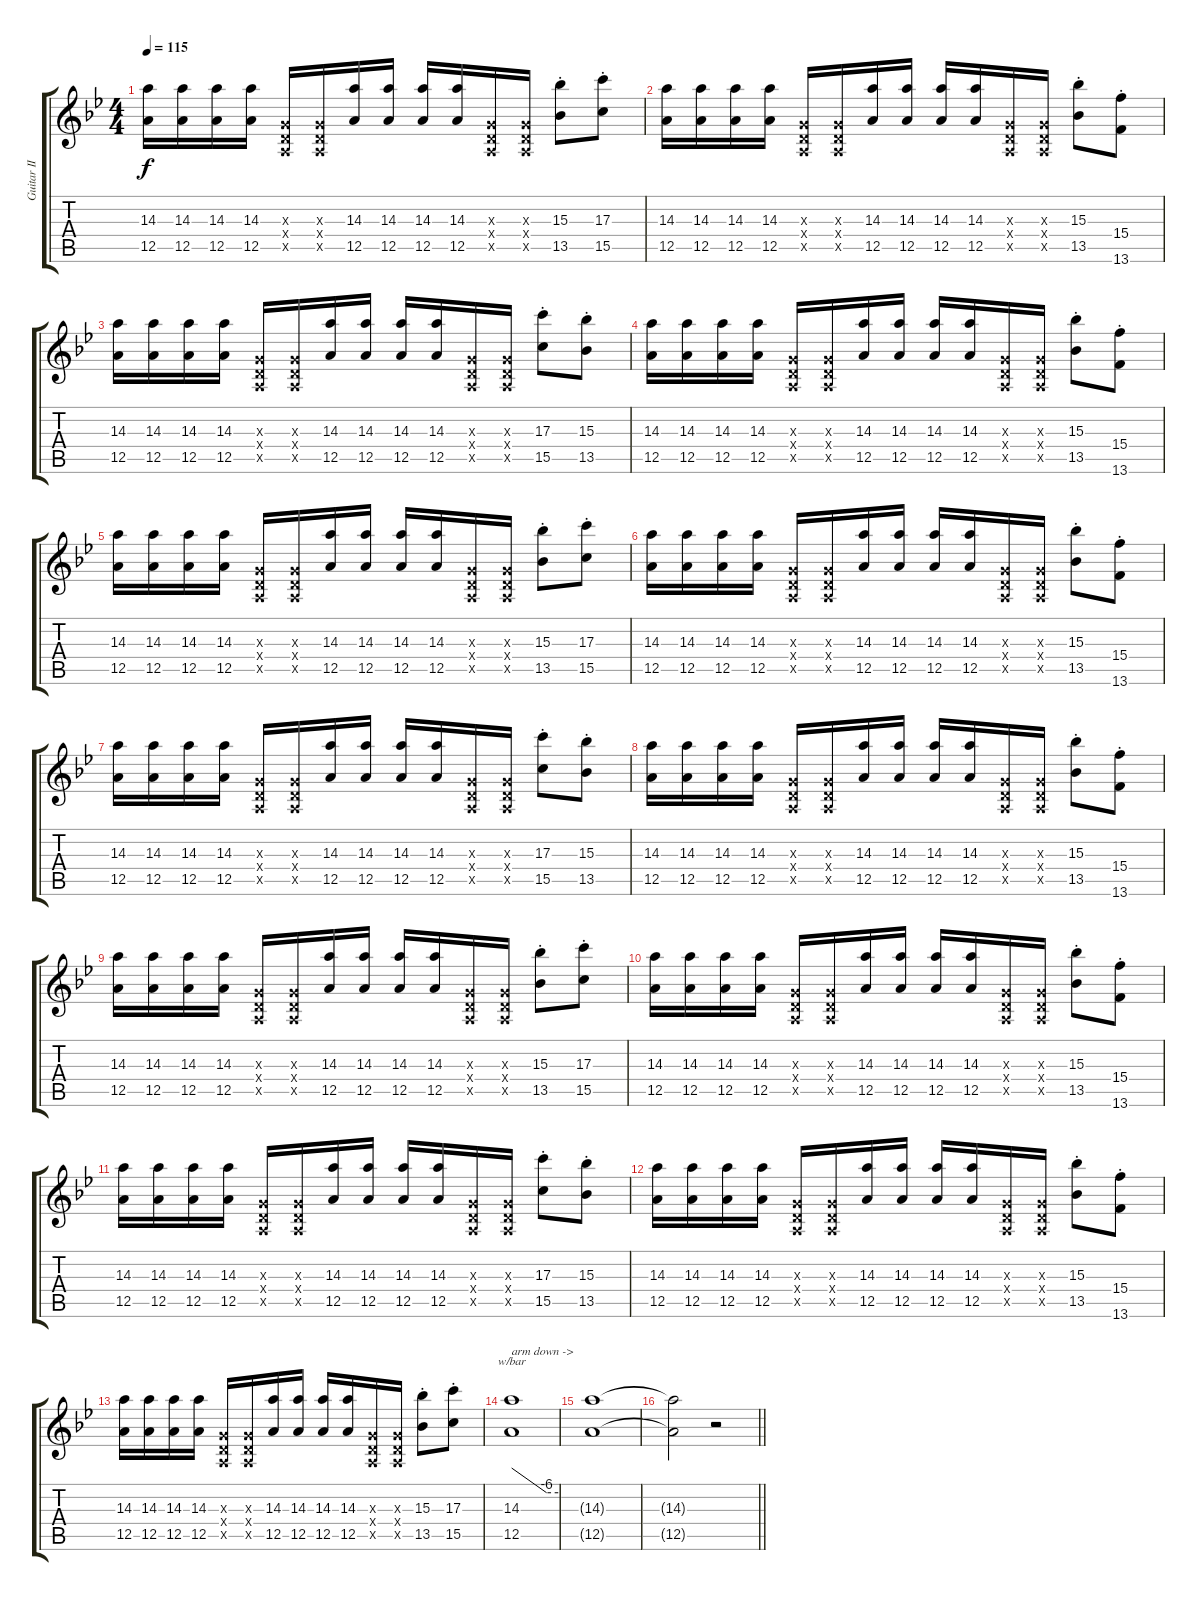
\track ("Guitar II (Aiji)" "Guitar II ") {instrument distortionguitar}
\staff {score tabs}
\tuning (E4 B3 G3 D3 A2 E2) {hide}
\ts (4 4)
\tempo 115
\clef g2
\ks bb
(14.3 12.5).16{dy f} (14.3 12.5).16 (14.3 12.5).16 (14.3 12.5).16 (0.3{x} 0.4{x} 0.5{x}).16 (0.3{x} 0.4{x} 0.5{x}).16 (14.3 12.5).16 (14.3 12.5).16 (14.3 12.5).16 (14.3 12.5).16 (0.3{x} 0.4{x} 0.5{x}).16 (0.3{x} 0.4{x} 0.5{x}).16 (15.3{st} 13.5{st}).8 (17.3{st} 15.5{st}).8 |
(14.3 12.5).16 (14.3 12.5).16 (14.3 12.5).16 (14.3 12.5).16 (0.3{x} 0.4{x} 0.5{x}).16 (0.3{x} 0.4{x} 0.5{x}).16 (14.3 12.5).16 (14.3 12.5).16 (14.3 12.5).16 (14.3 12.5).16 (0.3{x} 0.4{x} 0.5{x}).16 (0.3{x} 0.4{x} 0.5{x}).16 (15.3{st} 13.5{st}).8 (15.4{st} 13.6{st}).8 |
(14.3 12.5).16 (14.3 12.5).16 (14.3 12.5).16 (14.3 12.5).16 (0.3{x} 0.4{x} 0.5{x}).16 (0.3{x} 0.4{x} 0.5{x}).16 (14.3 12.5).16 (14.3 12.5).16 (14.3 12.5).16 (14.3 12.5).16 (0.3{x} 0.4{x} 0.5{x}).16 (0.3{x} 0.4{x} 0.5{x}).16 (17.3{st} 15.5{st}).8 (15.3{st} 13.5{st}).8 |
(14.3 12.5).16 (14.3 12.5).16 (14.3 12.5).16 (14.3 12.5).16 (0.3{x} 0.4{x} 0.5{x}).16 (0.3{x} 0.4{x} 0.5{x}).16 (14.3 12.5).16 (14.3 12.5).16 (14.3 12.5).16 (14.3 12.5).16 (0.3{x} 0.4{x} 0.5{x}).16 (0.3{x} 0.4{x} 0.5{x}).16 (15.3{st} 13.5{st}).8 (15.4{st} 13.6{st}).8 |
(14.3 12.5).16 (14.3 12.5).16 (14.3 12.5).16 (14.3 12.5).16 (0.3{x} 0.4{x} 0.5{x}).16 (0.3{x} 0.4{x} 0.5{x}).16 (14.3 12.5).16 (14.3 12.5).16 (14.3 12.5).16 (14.3 12.5).16 (0.3{x} 0.4{x} 0.5{x}).16 (0.3{x} 0.4{x} 0.5{x}).16 (15.3{st} 13.5{st}).8 (17.3{st} 15.5{st}).8 |
(14.3 12.5).16 (14.3 12.5).16 (14.3 12.5).16 (14.3 12.5).16 (0.3{x} 0.4{x} 0.5{x}).16 (0.3{x} 0.4{x} 0.5{x}).16 (14.3 12.5).16 (14.3 12.5).16 (14.3 12.5).16 (14.3 12.5).16 (0.3{x} 0.4{x} 0.5{x}).16 (0.3{x} 0.4{x} 0.5{x}).16 (15.3{st} 13.5{st}).8 (15.4{st} 13.6{st}).8 |
(14.3 12.5).16 (14.3 12.5).16 (14.3 12.5).16 (14.3 12.5).16 (0.3{x} 0.4{x} 0.5{x}).16 (0.3{x} 0.4{x} 0.5{x}).16 (14.3 12.5).16 (14.3 12.5).16 (14.3 12.5).16 (14.3 12.5).16 (0.3{x} 0.4{x} 0.5{x}).16 (0.3{x} 0.4{x} 0.5{x}).16 (17.3{st} 15.5{st}).8 (15.3{st} 13.5{st}).8 |
(14.3 12.5).16 (14.3 12.5).16 (14.3 12.5).16 (14.3 12.5).16 (0.3{x} 0.4{x} 0.5{x}).16 (0.3{x} 0.4{x} 0.5{x}).16 (14.3 12.5).16 (14.3 12.5).16 (14.3 12.5).16 (14.3 12.5).16 (0.3{x} 0.4{x} 0.5{x}).16 (0.3{x} 0.4{x} 0.5{x}).16 (15.3{st} 13.5{st}).8 (15.4{st} 13.6{st}).8 |
(14.3 12.5).16 (14.3 12.5).16 (14.3 12.5).16 (14.3 12.5).16 (0.3{x} 0.4{x} 0.5{x}).16 (0.3{x} 0.4{x} 0.5{x}).16 (14.3 12.5).16 (14.3 12.5).16 (14.3 12.5).16 (14.3 12.5).16 (0.3{x} 0.4{x} 0.5{x}).16 (0.3{x} 0.4{x} 0.5{x}).16 (15.3{st} 13.5{st}).8 (17.3{st} 15.5{st}).8 |
(14.3 12.5).16 (14.3 12.5).16 (14.3 12.5).16 (14.3 12.5).16 (0.3{x} 0.4{x} 0.5{x}).16 (0.3{x} 0.4{x} 0.5{x}).16 (14.3 12.5).16 (14.3 12.5).16 (14.3 12.5).16 (14.3 12.5).16 (0.3{x} 0.4{x} 0.5{x}).16 (0.3{x} 0.4{x} 0.5{x}).16 (15.3{st} 13.5{st}).8 (15.4{st} 13.6{st}).8 |
(14.3 12.5).16 (14.3 12.5).16 (14.3 12.5).16 (14.3 12.5).16 (0.3{x} 0.4{x} 0.5{x}).16 (0.3{x} 0.4{x} 0.5{x}).16 (14.3 12.5).16 (14.3 12.5).16 (14.3 12.5).16 (14.3 12.5).16 (0.3{x} 0.4{x} 0.5{x}).16 (0.3{x} 0.4{x} 0.5{x}).16 (17.3{st} 15.5{st}).8 (15.3{st} 13.5{st}).8 |
(14.3 12.5).16 (14.3 12.5).16 (14.3 12.5).16 (14.3 12.5).16 (0.3{x} 0.4{x} 0.5{x}).16 (0.3{x} 0.4{x} 0.5{x}).16 (14.3 12.5).16 (14.3 12.5).16 (14.3 12.5).16 (14.3 12.5).16 (0.3{x} 0.4{x} 0.5{x}).16 (0.3{x} 0.4{x} 0.5{x}).16 (15.3{st} 13.5{st}).8 (15.4{st} 13.6{st}).8 |
(14.3 12.5).16 (14.3 12.5).16 (14.3 12.5).16 (14.3 12.5).16 (0.3{x} 0.4{x} 0.5{x}).16 (0.3{x} 0.4{x} 0.5{x}).16 (14.3 12.5).16 (14.3 12.5).16 (14.3 12.5).16 (14.3 12.5).16 (0.3{x} 0.4{x} 0.5{x}).16 (0.3{x} 0.4{x} 0.5{x}).16 (15.3{st} 13.5{st}).8 (17.3{st} 15.5{st}).8 |
(14.3 12.5).1{tbe (custom default 0 0 45 -24 60 -24) txt "arm down ->"} |
(14.3{t} 12.5{t}).1 |
\barLineRight lightlight
(14.3{t} 12.5{t}).2 r.2
